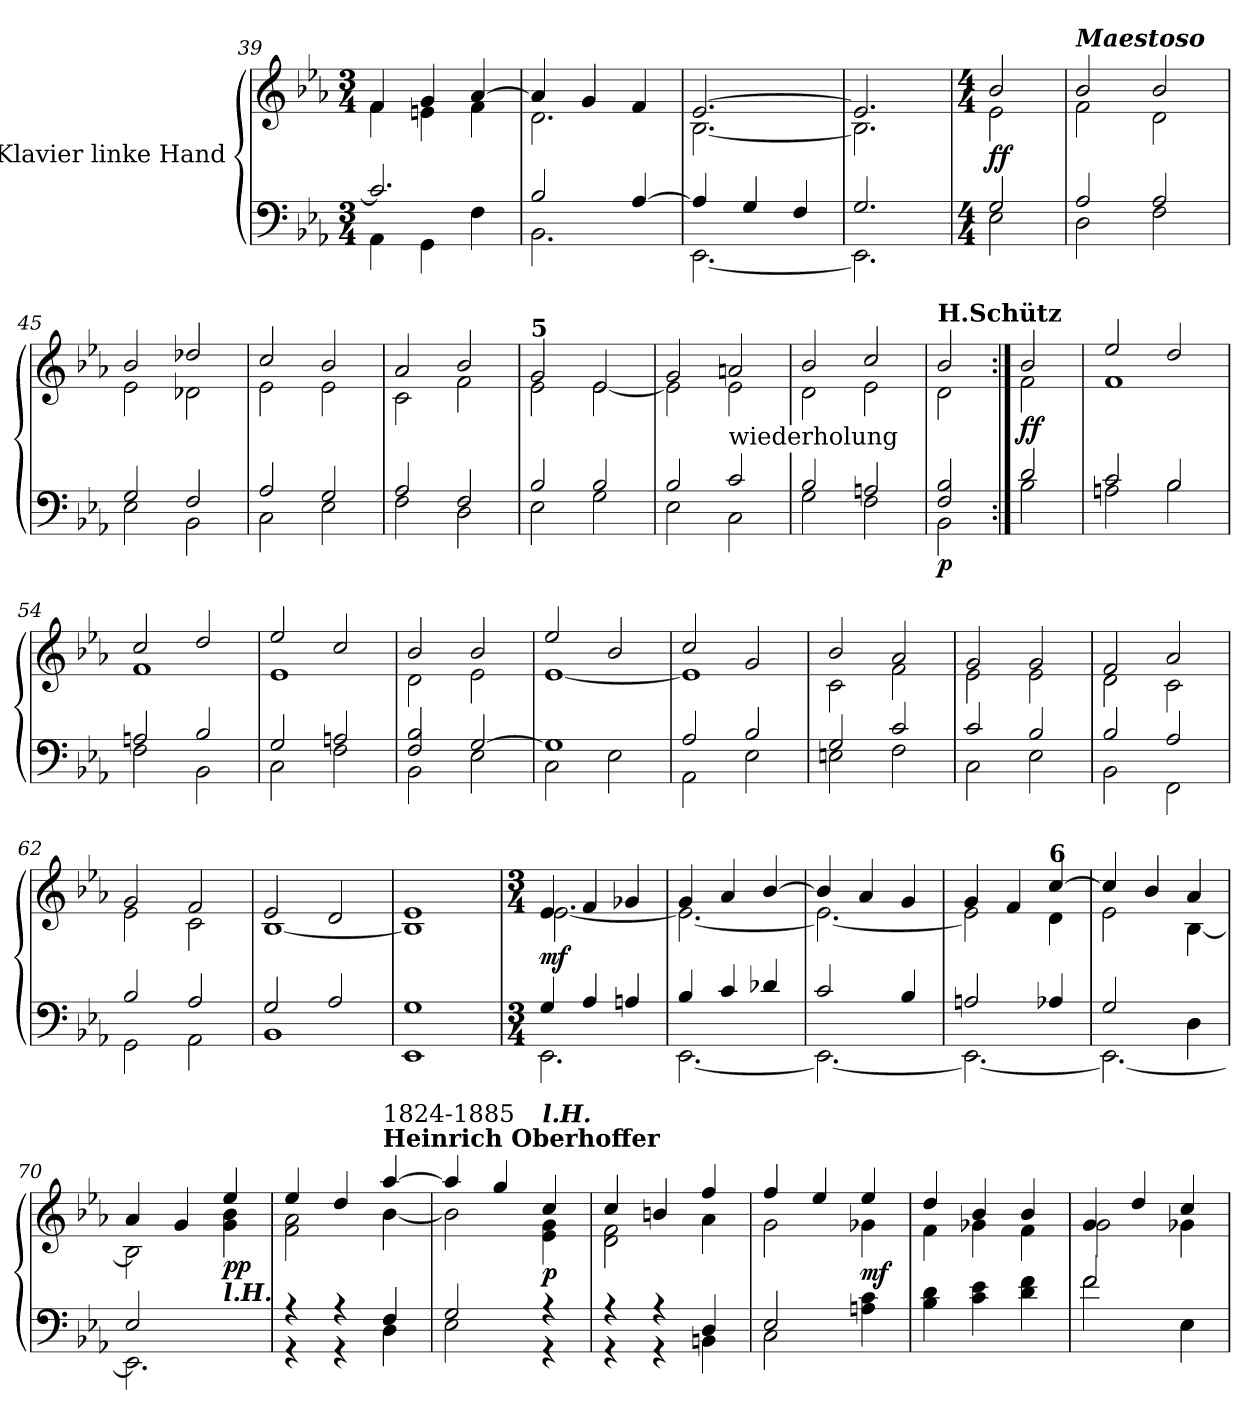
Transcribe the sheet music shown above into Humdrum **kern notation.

**kern	**kern	**dynam
*part1	*part1	*part1
*staff2	*staff1	*staff1/2
*I"Klavier linke Hand	*	*
*clefF4	*clefG2	*
*k[b-e-a-]	*k[b-e-a-]	*
*M3/4	*M3/4	*
=39	=39	=39
*^	*^	*
2.c/]	4AA-\	4f/	4f\	.
.	4GG\	4g/	4en\	.
.	4F\	[4a-/	4f\	.
=40	=40	=40	=40	=40
2B-/	2.BB-\	4a-/]	2.d\	.
.	.	4g/	.	.
[4A-/	.	4f/	.	.
=41	=41	=41	=41	=41
4A-/]	[2.EE-\	[2.e-/	[2.B-\	.
4G/	.	.	.	.
4F/	.	.	.	.
!!LO:LB:g=z	!!
=42	=42	=42	=42	=42
2.G/	2.EE-\]	2.e-/]	2.B-\]	.
!!LO:LB:g=z	!!
=43	=43	=43	=43	=43
*M4/4	*	*M4/4	*	*
!	!	!	!	!LO:DY:b
2G/	2E-\	2b-/	2e-\	ff
=44	=44	=44	=44	=44
!	!	!LO:TX:a:Bi:t=Maestoso	!	!
2A-/	2D\	2b-/	2f\	.
2A-/	2F\	2b-/	2d\	.
=45	=45	=45	=45	=45
2G/	2E-\	2b-/	2e-\	.
2F/	2BB-\	2dd-X/	2d-X\	.
=46	=46	=46	=46	=46
2A-/	2C\	2cc/	2e-\	.
2G/	2E-\	2b-/	2e-\	.
=47	=47	=47	=47	=47
2A-/	2F>\	2a->/	2c\	.
2F/	2D\	2b-/	2f\	.
=48	=48	=48	=48	=48
!	!	!LO:TX:a:B:t=5	!	!
2B-/	2E-\	2g/	2e-\	.
2B-/	2G\	2e-/	[2e-\	.
=49	=49	=49	=49	=49
2B-/	2E-\	2g/	2e-\]	.
!LO:TX:a:t=wiederholung	!	!	!	!
2c/	2C\	2an/	2e-\	.
=50	=50	=50	=50	=50
2B-/	2G\	2b-/	2d\	.
2An/	2F\	2cc/	2e-\	.
=51	=51	=51	=51	=51
!	!	!LO:TX:a:B:t=H.Schütz	!	!
!	!	!	!	!LO:DY:b=2
2F/ 2B-/	2BB->\	2b->/	2d\	p
!!LO:LB:g=z	!!
=52:|!	=52:|!	=52:|!	=52:|!	=52:|!
!	!	!	!	!LO:DY:b
2d/	2B-\	2b-/	2f\	ff
=53	=53	=53	=53	=53
2c/	2An\	2ee-/	1f	.
2B-/	2B-\	2dd/	.	.
!!LO:LB:g=z	!!
=54	=54	=54	=54	=54
2An/	2F\	2cc/	1f	.
2B-/	2BB-\	2dd/	.	.
=55	=55	=55	=55	=55
2G/	2C\	2ee-/	1e-	.
2An/	2F\	2cc/	.	.
=56	=56	=56	=56	=56
2F/ 2B-/	2BB-\	2b-/	2d\	.
[2G/	2E-\	2b-/	2e-\	.
=57	=57	=57	=57	=57
1G]	2C\	2ee-/	[1e-	.
.	2E-\	2b-/	.	.
=58	=58	=58	=58	=58
2A-/	2AA-\	2cc/	1e-]	.
2B-/	2E-\	2g/	.	.
=59	=59	=59	=59	=59
2G/	2En\	2b-/	2c\	.
2c/	2F\	2a-/	2f\	.
=60	=60	=60	=60	=60
2c/	2C>\	2g>/	2e-\	.
2B-/	2E-\	2g/	2e-\	.
=61	=61	=61	=61	=61
2B-/	2BB-\	2f/	2d\	.
2A-/	2FF\	2a-/	2c\	.
!!LO:LB:g=z	!!
=62	=62	=62	=62	=62
2B-/	2GG\	2g/	2e-\	.
2A-/	2AA-\	2f/	2c\	.
=63	=63	=63	=63	=63
2G/	1BB-	2e-/	[1B-	.
2A-/	.	2d/	.	.
=64	=64	=64	=64	=64
1G	1EE-	1e-	1B-]	.
!!LO:PB:g=z	!!
=65	=65	=65	=65	=65
*M3/4	*	*M3/4	*	*
!	!	!	!	!LO:DY:b
4G/	2.EE-\	4e-/	[2.e-\	mf
4A-/	.	4f/	.	.
4An/	.	4g-X/	.	.
=66	=66	=66	=66	=66
4B-/	[2.EE-\	4g/	2.e-\_	.
4c/	.	4a-/	.	.
4d-X/	.	[4b-/	.	.
=67	=67	=67	=67	=67
2c/	2.EE-\_	4b-/]	2.e-\_	.
.	.	4a-/	.	.
4B-/	.	4g/	.	.
=68	=68	=68	=68	=68
2An/	2.EE-\_	4g/	2e-\]	.
.	.	4f/	.	.
!	!	!LO:TX:a:B:t=6	!	!
4A-X/	.	[4cc/	4d\	.
=69	=69	=69	=69	=69
2G/	2.EE-\_	4cc/]	2e-\	.
.	.	4b-/	.	.
4D\	.	4a-/	[4B-\	.
=70	=70	=70	=70	=70
2E-/	2.EE-\]	4a-/	2B-\]	.
.	.	4g/	.	.
!LO:TX:a:Bi:t=l.H.	!	!	!	!
!	!	!	!	!LO:DY:b
4ryy	.	4ee-/	4g\ 4b-\	pp
=71	=71	=71	=71	=71
4r	4r	4ee-/	2f\ 2a-\	.
4r	4r	4dd/	.	.
!	!	!LO:TX:a:B:t=Heinrich Oberhoffer	!	!
!	!	!LO:TX:a:t=1824-1885	!	!
4F/	4D\	[4aa-/	[4b-\	.
=72	=72	=72	=72	=72
2G/	2E-\	4aa-/]	2b-\]	.
.	.	4gg/	.	.
!	!	!LO:TX:a:Bi:t=l.H.	!	!
!	!	!	!	!LO:DY:b
4r	4r	4cc/	4e-\ 4g\	p
!!LO:LB:g=z	!!
=73	=73	=73	=73	=73
4r	4r	4cc/	2d\ 2f\	.
4r	4r	4bn/	.	.
4D/	4BBn\	4ff/	4a-\	.
=74	=74	=74	=74	=74
2E-/	2C\	4ff/	2g\	.
.	.	4ee-/	.	.
!	!	!	!	!LO:DY:b
4An\ 4c\	4ryy	4ee-/	4g-X\	mf
*v	*v	*	*	*
=75	=75	=75	=75
4B-\ 4d\	4dd/	4f\	.
4c\ 4e-\	4b-/	4g-X\	.
4d\ 4f\	4b-/	4f\	.
=76	=76	=76	=76
*^	*	*	*
2f/	2f\	4g/	2g\	.
.	.	4dd/	.	.
4E-\	4ryy	4cc/	4g-X\	.
*v	*v	*	*	*
*	*v	*v	*
=	=	=
*-	*-	*-
